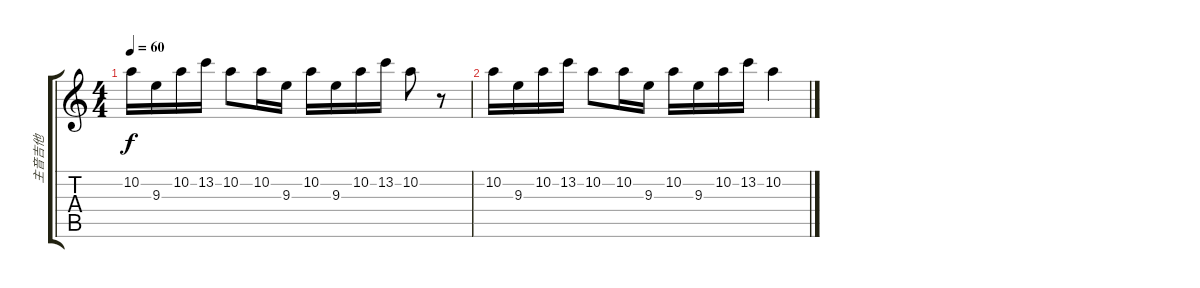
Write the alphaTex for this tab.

\track ("主音吉他" "主音吉他") {instrument electricguitarjazz}
\staff {score tabs}
\tuning (E4 B3 G3 D3 A2 E2) {hide}
\ts (4 4)
\tempo 60
\clef g2
\ks c
10.2.16{dy f} 9.3.16{txt ""} 10.2.16 13.2.16 10.2.8 10.2.16 9.3.16 10.2.16 9.3.16 10.2.16 13.2.16 10.2.8 r.8 |
10.2.16 9.3.16 10.2.16 13.2.16 10.2.8 10.2.16 9.3.16 10.2.16 9.3.16 10.2.16 13.2.16 10.2.4
